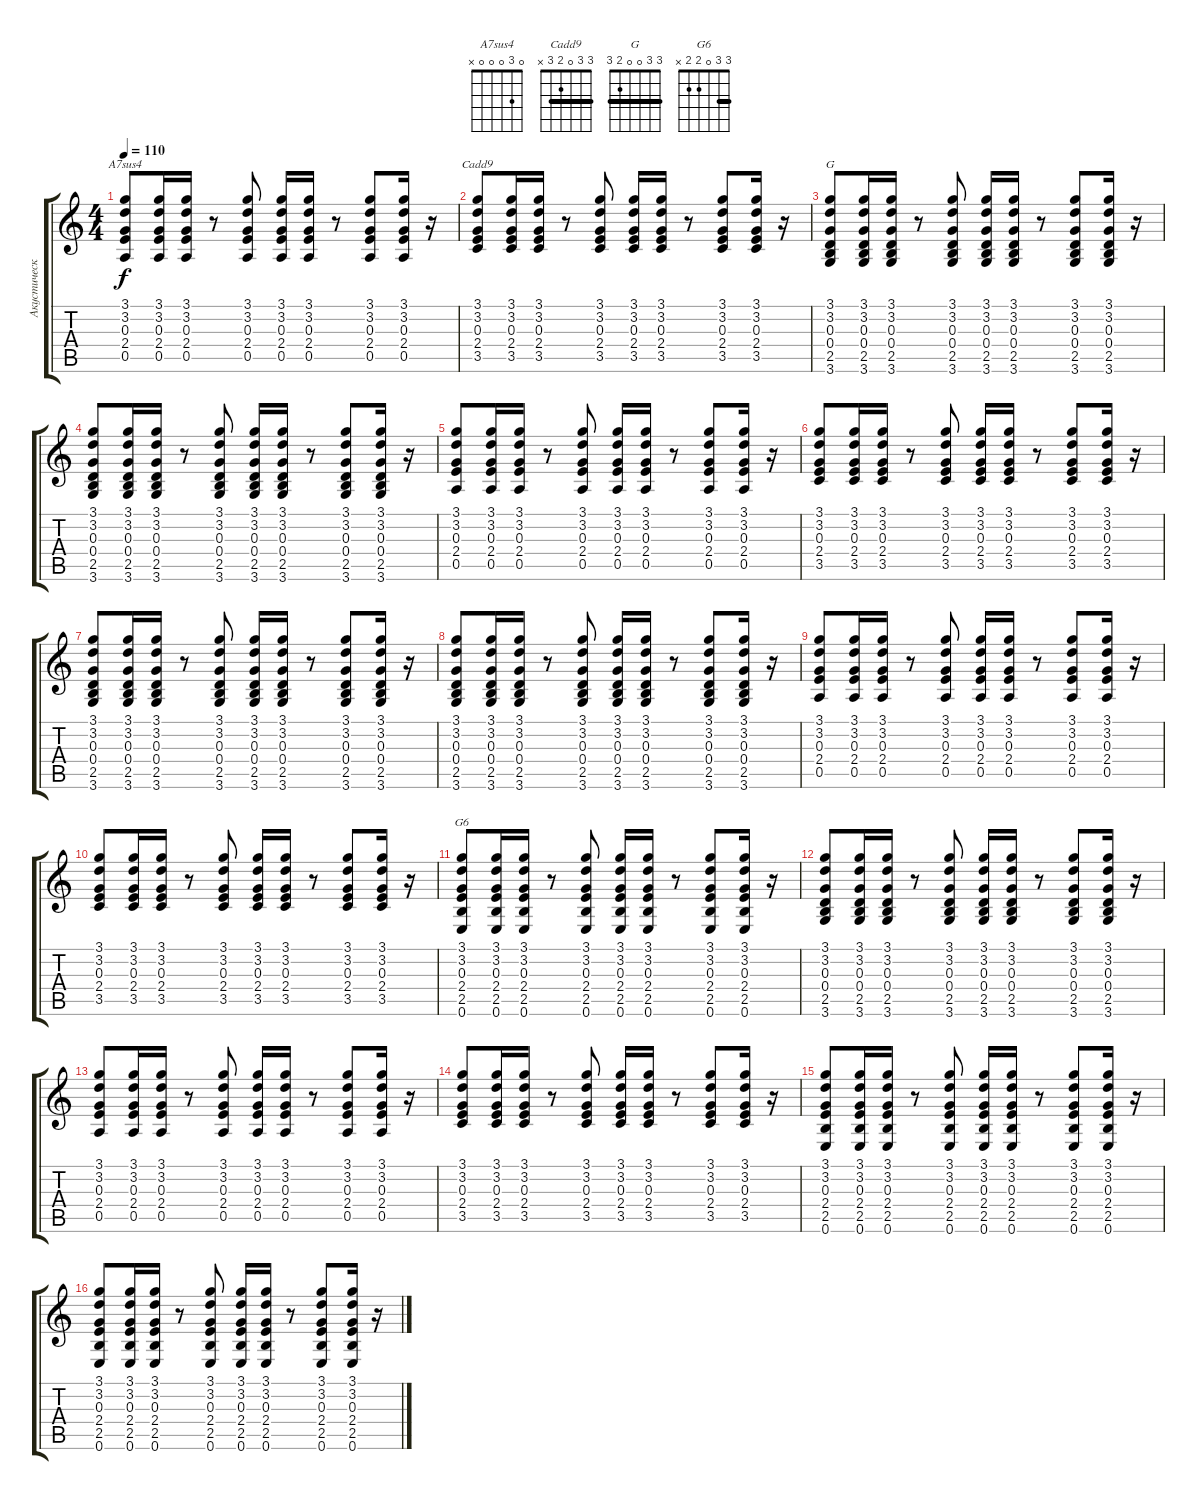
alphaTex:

\track ("Акустическая Гитара" "Акустическ") {instrument acousticguitarsteel}
\staff {score tabs}
\tuning (E4 B3 G3 D3 A2 E2) {hide}
\chord ("A7sus4" 0 3 0 0 0 x)
\chord ("Cadd9" 3 3 0 2 3 x) {barre 3}
\chord ("G" 3 3 0 0 2 3) {barre 3}
\chord ("G6" 3 3 0 2 2 x) {barre 3}
\ts (4 4)
\tempo 110
\clef g2
\ks c
(3.1 3.2 0.3 2.4 0.5).8{ch "A7sus4" dy f} (3.1 3.2 0.3 2.4 0.5).16 (3.1 3.2 0.3 2.4 0.5).16 r.8 (3.1 3.2 0.3 2.4 0.5).8 (3.1 3.2 0.3 2.4 0.5).16 (3.1 3.2 0.3 2.4 0.5).16 r.8 (3.1 3.2 0.3 2.4 0.5).8 (3.1 3.2 0.3 2.4 0.5).16 r.16 |
(3.1 3.2 0.3 2.4 3.5).8{ch "Cadd9"} (3.1 3.2 0.3 2.4 3.5).16 (3.1 3.2 0.3 2.4 3.5).16 r.8 (3.1 3.2 0.3 2.4 3.5).8 (3.1 3.2 0.3 2.4 3.5).16 (3.1 3.2 0.3 2.4 3.5).16 r.8 (3.1 3.2 0.3 2.4 3.5).8 (3.1 3.2 0.3 2.4 3.5).16 r.16 |
(3.1 3.2 0.3 0.4 2.5 3.6).8{ch "G"} (3.1 3.2 0.3 0.4 2.5 3.6).16 (3.1 3.2 0.3 0.4 2.5 3.6).16 r.8 (3.1 3.2 0.3 0.4 2.5 3.6).8 (3.1 3.2 0.3 0.4 2.5 3.6).16 (3.1 3.2 0.3 0.4 2.5 3.6).16 r.8 (3.1 3.2 0.3 0.4 2.5 3.6).8 (3.1 3.2 0.3 0.4 2.5 3.6).16 r.16 |
(3.1 3.2 0.3 0.4 2.5 3.6).8 (3.1 3.2 0.3 0.4 2.5 3.6).16 (3.1 3.2 0.3 0.4 2.5 3.6).16 r.8 (3.1 3.2 0.3 0.4 2.5 3.6).8 (3.1 3.2 0.3 0.4 2.5 3.6).16 (3.1 3.2 0.3 0.4 2.5 3.6).16 r.8 (3.1 3.2 0.3 0.4 2.5 3.6).8 (3.1 3.2 0.3 0.4 2.5 3.6).16 r.16 |
(3.1 3.2 0.3 2.4 0.5).8 (3.1 3.2 0.3 2.4 0.5).16 (3.1 3.2 0.3 2.4 0.5).16 r.8 (3.1 3.2 0.3 2.4 0.5).8 (3.1 3.2 0.3 2.4 0.5).16 (3.1 3.2 0.3 2.4 0.5).16 r.8 (3.1 3.2 0.3 2.4 0.5).8 (3.1 3.2 0.3 2.4 0.5).16 r.16 |
(3.1 3.2 0.3 2.4 3.5).8 (3.1 3.2 0.3 2.4 3.5).16 (3.1 3.2 0.3 2.4 3.5).16 r.8 (3.1 3.2 0.3 2.4 3.5).8 (3.1 3.2 0.3 2.4 3.5).16 (3.1 3.2 0.3 2.4 3.5).16 r.8 (3.1 3.2 0.3 2.4 3.5).8 (3.1 3.2 0.3 2.4 3.5).16 r.16 |
(3.1 3.2 0.3 0.4 2.5 3.6).8 (3.1 3.2 0.3 0.4 2.5 3.6).16 (3.1 3.2 0.3 0.4 2.5 3.6).16 r.8 (3.1 3.2 0.3 0.4 2.5 3.6).8 (3.1 3.2 0.3 0.4 2.5 3.6).16 (3.1 3.2 0.3 0.4 2.5 3.6).16 r.8 (3.1 3.2 0.3 0.4 2.5 3.6).8 (3.1 3.2 0.3 0.4 2.5 3.6).16 r.16 |
(3.1 3.2 0.3 0.4 2.5 3.6).8 (3.1 3.2 0.3 0.4 2.5 3.6).16 (3.1 3.2 0.3 0.4 2.5 3.6).16 r.8 (3.1 3.2 0.3 0.4 2.5 3.6).8 (3.1 3.2 0.3 0.4 2.5 3.6).16 (3.1 3.2 0.3 0.4 2.5 3.6).16 r.8 (3.1 3.2 0.3 0.4 2.5 3.6).8 (3.1 3.2 0.3 0.4 2.5 3.6).16 r.16 |
(3.1 3.2 0.3 2.4 0.5).8 (3.1 3.2 0.3 2.4 0.5).16 (3.1 3.2 0.3 2.4 0.5).16 r.8 (3.1 3.2 0.3 2.4 0.5).8 (3.1 3.2 0.3 2.4 0.5).16 (3.1 3.2 0.3 2.4 0.5).16 r.8 (3.1 3.2 0.3 2.4 0.5).8 (3.1 3.2 0.3 2.4 0.5).16 r.16 |
(3.1 3.2 0.3 2.4 3.5).8 (3.1 3.2 0.3 2.4 3.5).16 (3.1 3.2 0.3 2.4 3.5).16 r.8 (3.1 3.2 0.3 2.4 3.5).8 (3.1 3.2 0.3 2.4 3.5).16 (3.1 3.2 0.3 2.4 3.5).16 r.8 (3.1 3.2 0.3 2.4 3.5).8 (3.1 3.2 0.3 2.4 3.5).16 r.16 |
(3.1 3.2 0.3 2.4 2.5 0.6).8{ch "G6"} (3.1 3.2 0.3 2.4 2.5 0.6).16 (3.1 3.2 0.3 2.4 2.5 0.6).16 r.8 (3.1 3.2 0.3 2.4 2.5 0.6).8 (3.1 3.2 0.3 2.4 2.5 0.6).16 (3.1 3.2 0.3 2.4 2.5 0.6).16 r.8 (3.1 3.2 0.3 2.4 2.5 0.6).8 (3.1 3.2 0.3 2.4 2.5 0.6).16 r.16 |
(3.1 3.2 0.3 0.4 2.5 3.6).8 (3.1 3.2 0.3 0.4 2.5 3.6).16 (3.1 3.2 0.3 0.4 2.5 3.6).16 r.8 (3.1 3.2 0.3 0.4 2.5 3.6).8 (3.1 3.2 0.3 0.4 2.5 3.6).16 (3.1 3.2 0.3 0.4 2.5 3.6).16 r.8 (3.1 3.2 0.3 0.4 2.5 3.6).8 (3.1 3.2 0.3 0.4 2.5 3.6).16 r.16 |
(3.1 3.2 0.3 2.4 0.5).8 (3.1 3.2 0.3 2.4 0.5).16 (3.1 3.2 0.3 2.4 0.5).16 r.8 (3.1 3.2 0.3 2.4 0.5).8 (3.1 3.2 0.3 2.4 0.5).16 (3.1 3.2 0.3 2.4 0.5).16 r.8 (3.1 3.2 0.3 2.4 0.5).8 (3.1 3.2 0.3 2.4 0.5).16 r.16 |
(3.1 3.2 0.3 2.4 3.5).8 (3.1 3.2 0.3 2.4 3.5).16 (3.1 3.2 0.3 2.4 3.5).16 r.8 (3.1 3.2 0.3 2.4 3.5).8 (3.1 3.2 0.3 2.4 3.5).16 (3.1 3.2 0.3 2.4 3.5).16 r.8 (3.1 3.2 0.3 2.4 3.5).8 (3.1 3.2 0.3 2.4 3.5).16 r.16 |
(3.1 3.2 0.3 2.4 2.5 0.6).8 (3.1 3.2 0.3 2.4 2.5 0.6).16 (3.1 3.2 0.3 2.4 2.5 0.6).16 r.8 (3.1 3.2 0.3 2.4 2.5 0.6).8 (3.1 3.2 0.3 2.4 2.5 0.6).16 (3.1 3.2 0.3 2.4 2.5 0.6).16 r.8 (3.1 3.2 0.3 2.4 2.5 0.6).8 (3.1 3.2 0.3 2.4 2.5 0.6).16 r.16 |
(3.1 3.2 0.3 2.4 2.5 0.6).8 (3.1 3.2 0.3 2.4 2.5 0.6).16 (3.1 3.2 0.3 2.4 2.5 0.6).16 r.8 (3.1 3.2 0.3 2.4 2.5 0.6).8 (3.1 3.2 0.3 2.4 2.5 0.6).16 (3.1 3.2 0.3 2.4 2.5 0.6).16 r.8 (3.1 3.2 0.3 2.4 2.5 0.6).8 (3.1 3.2 0.3 2.4 2.5 0.6).16 r.16
